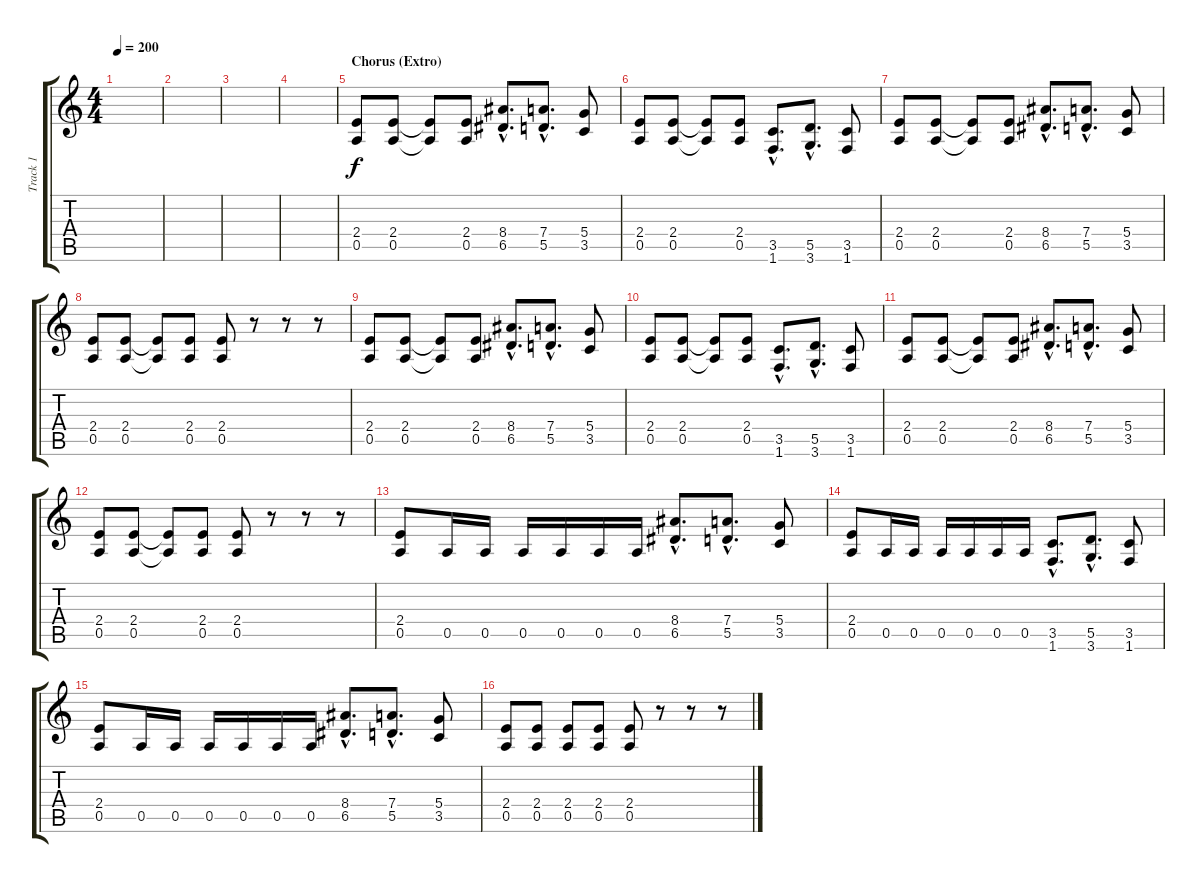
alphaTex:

\track ("Track 1" "Track 1") {instrument distortionguitar}
\staff {score tabs}
\tuning (E4 B3 G3 D3 A2 E2) {hide}
\ts (4 4)
\tempo 200
\clef g2
\ks c
|
|
|
|
\section ("" "Chorus (Extro)")
(2.4 0.5).8 (2.4 0.5).8 (2.4{t} 0.5{t}).8 (2.4 0.5).8 (8.4{hac} 6.5{hac}).8{d} (7.4{hac} 5.5{hac}).8{d} (5.4 3.5).8 |
(2.4 0.5).8 (2.4 0.5).8 (2.4{t} 0.5{t}).8 (2.4 0.5).8 (3.5{hac} 1.6{hac}).8{d} (5.5{hac} 3.6{hac}).8{d} (3.5 1.6).8 |
(2.4 0.5).8 (2.4 0.5).8 (2.4{t} 0.5{t}).8 (2.4 0.5).8 (8.4{hac} 6.5{hac}).8{d} (7.4{hac} 5.5{hac}).8{d} (5.4 3.5).8 |
(2.4 0.5).8 (2.4 0.5).8 (2.4{t} 0.5{t}).8 (2.4 0.5).8 (2.4 0.5).8 r.8 r.8 r.8 |
(2.4 0.5).8 (2.4 0.5).8 (2.4{t} 0.5{t}).8 (2.4 0.5).8 (8.4{hac} 6.5{hac}).8{d} (7.4{hac} 5.5{hac}).8{d} (5.4 3.5).8 |
(2.4 0.5).8 (2.4 0.5).8 (2.4{t} 0.5{t}).8 (2.4 0.5).8 (3.5{hac} 1.6{hac}).8{d} (5.5{hac} 3.6{hac}).8{d} (3.5 1.6).8 |
(2.4 0.5).8 (2.4 0.5).8 (2.4{t} 0.5{t}).8 (2.4 0.5).8 (8.4{hac} 6.5{hac}).8{d} (7.4{hac} 5.5{hac}).8{d} (5.4 3.5).8 |
(2.4 0.5).8 (2.4 0.5).8 (2.4{t} 0.5{t}).8 (2.4 0.5).8 (2.4 0.5).8 r.8 r.8 r.8 |
(2.4 0.5).8 0.5.16 0.5.16 0.5.16 0.5.16 0.5.16 0.5.16 (8.4{hac} 6.5{hac}).8{d} (7.4{hac} 5.5{hac}).8{d} (5.4 3.5).8 |
(2.4 0.5).8 0.5.16 0.5.16 0.5.16 0.5.16 0.5.16 0.5.16 (3.5{hac} 1.6{hac}).8{d} (5.5{hac} 3.6{hac}).8{d} (3.5 1.6).8 |
(2.4 0.5).8 0.5.16 0.5.16 0.5.16 0.5.16 0.5.16 0.5.16 (8.4{hac} 6.5{hac}).8{d} (7.4{hac} 5.5{hac}).8{d} (5.4 3.5).8 |
(2.4 0.5).8 (2.4 0.5).8 (2.4 0.5).8 (2.4 0.5).8 (2.4 0.5).8 r.8 r.8 r.8
